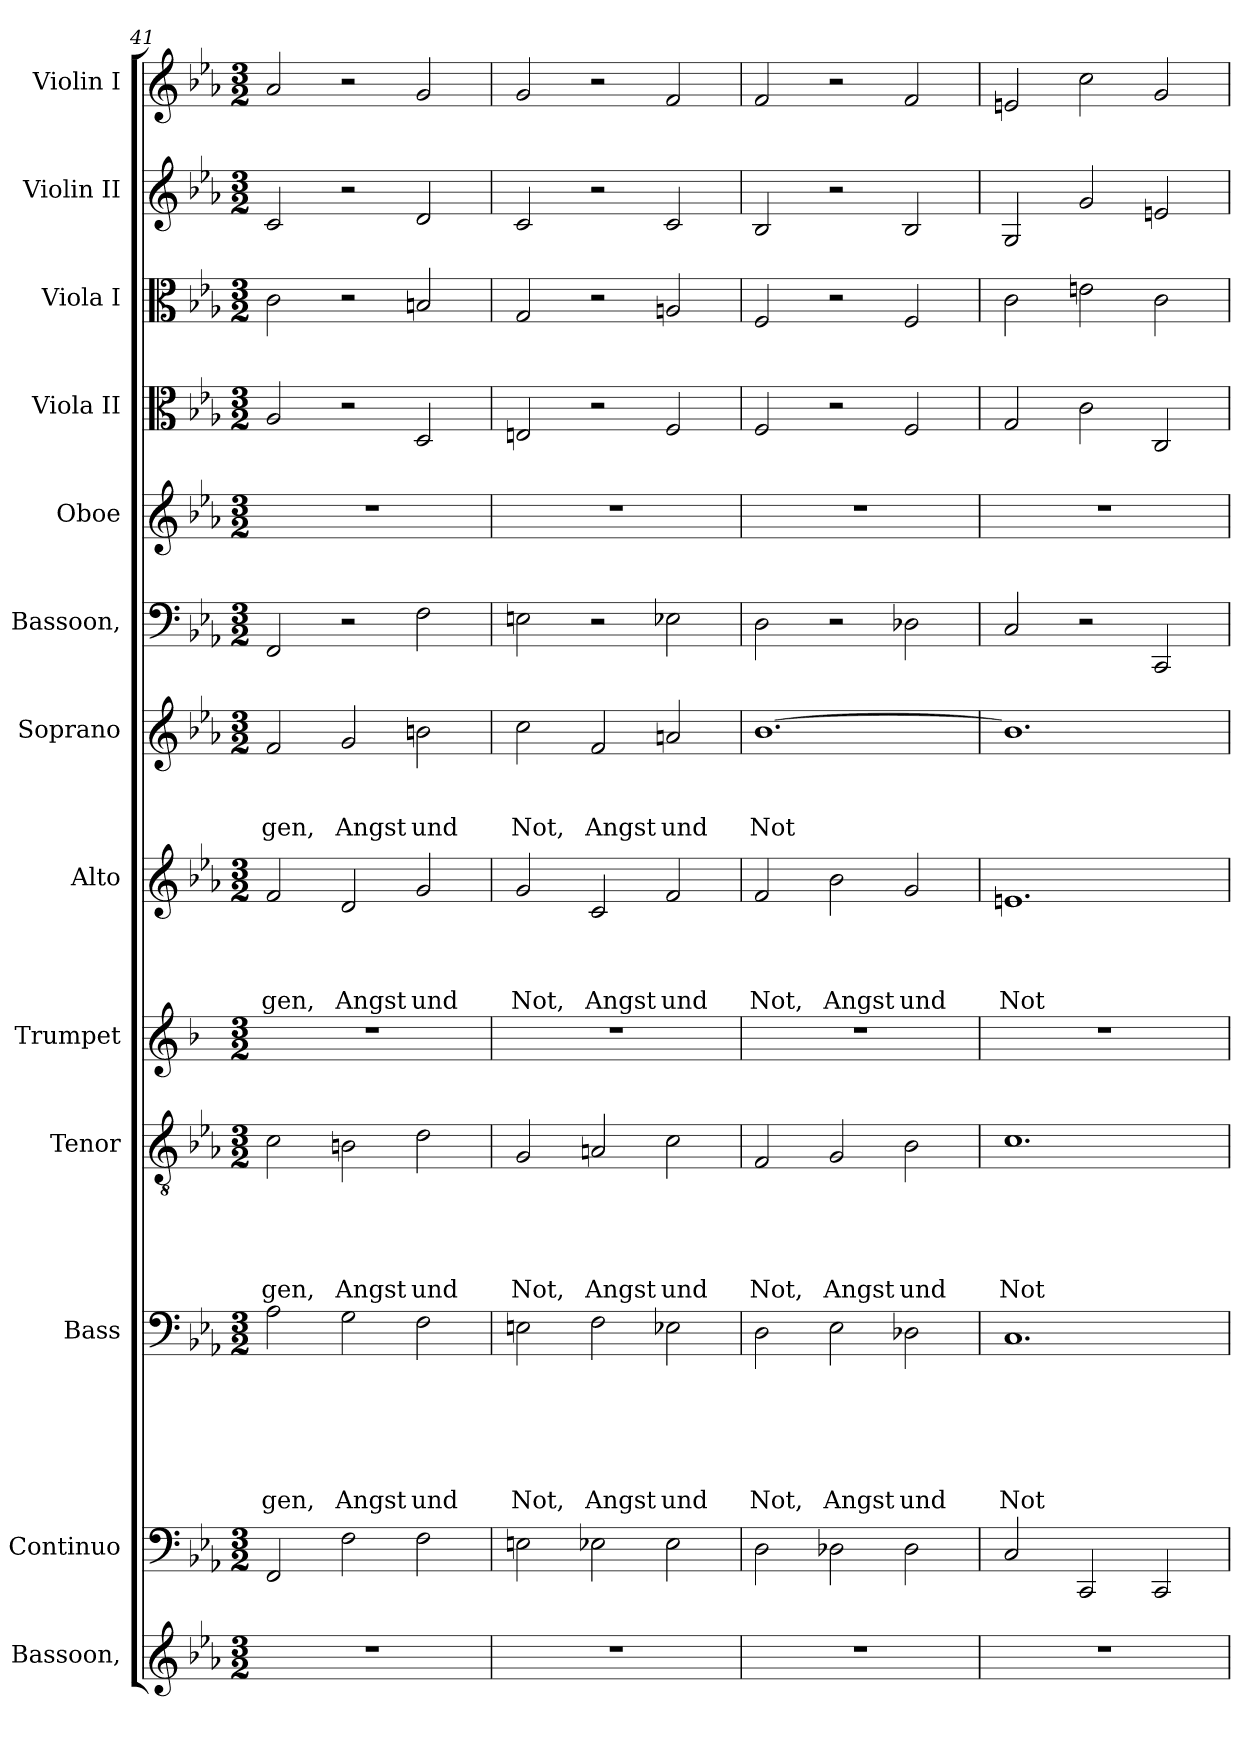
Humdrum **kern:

**kern	**kern	**kern	**text	**text	**text	**text	**text	**text	**kern	**text	**text	**text	**text	**text	**kern	**kern	**text	**text	**text	**text	**kern	**text	**text	**text	**kern	**kern	**kern	**kern	**kern	**kern
*part13	*part12	*part11	*part11	*part11	*part11	*part11	*part11	*part11	*part10	*part10	*part10	*part10	*part10	*part10	*part9	*part8	*part8	*part8	*part8	*part8	*part7	*part7	*part7	*part7	*part6	*part5	*part4	*part3	*part2	*part1
*staff13	*staff12	*staff11	*staff11	*staff11	*staff11	*staff11	*staff11	*staff11	*staff10	*staff10	*staff10	*staff10	*staff10	*staff10	*staff9	*staff8	*staff8	*staff8	*staff8	*staff8	*staff7	*staff7	*staff7	*staff7	*staff6	*staff5	*staff4	*staff3	*staff2	*staff1
*I"Bassoon,	*I"Continuo	*I"Bass	*	*	*	*	*	*	*I"Tenor	*	*	*	*	*	*I"Trumpet	*I"Alto	*	*	*	*	*I"Soprano	*	*	*	*I"Bassoon,	*I"Oboe	*I"Viola II	*I"Viola I	*I"Violin II	*I"Violin I
*I'Bsn	*I'Continuo	*	*	*	*	*	*	*	*I'Tenor	*	*	*	*	*	*I'Tpt	*I'Alto	*	*	*	*	*I'Soprano	*	*	*	*I'Bassoon	*I'Oboe	*I'Viola II	*I'Viola I	*I'Violin II	*I'Violin I
!!LO:PB:g=z
*clefG2	*clefF4	*clefF4	*	*	*	*	*	*	*clefGv2	*	*	*	*	*	*clefG2	*clefG2	*	*	*	*	*clefG2	*	*	*	*clefF4	*clefG2	*clefC3	*clefC3	*clefG2	*clefG2
*	*	*	*	*	*	*	*	*	*	*	*	*	*	*	*ITrd1c2	*	*	*	*	*	*	*	*	*	*	*	*	*	*	*
*k[b-e-a-]	*k[b-e-a-]	*k[b-e-a-]	*	*	*	*	*	*	*k[b-e-a-]	*	*	*	*	*	*k[b-e-a-]	*k[b-e-a-]	*	*	*	*	*k[b-e-a-]	*	*	*	*k[b-e-a-]	*k[b-e-a-]	*k[b-e-a-]	*k[b-e-a-]	*k[b-e-a-]	*k[b-e-a-]
*E-:	*E-:	*E-:	*	*	*	*	*	*	*E-:	*	*	*	*	*	*E-:	*E-:	*	*	*	*	*E-:	*	*	*	*E-:	*E-:	*E-:	*E-:	*E-:	*E-:
*M3/2	*M3/2	*M3/2	*	*	*	*	*	*	*M3/2	*	*	*	*	*	*M3/2	*M3/2	*	*	*	*	*M3/2	*	*	*	*M3/2	*M3/2	*M3/2	*M3/2	*M3/2	*M3/2
=41	=41	=41	=41	=41	=41	=41	=41	=41	=41	=41	=41	=41	=41	=41	=41	=41	=41	=41	=41	=41	=41	=41	=41	=41	=41	=41	=41	=41	=41	=41
!	!	!	!	!	!	!	!	!LO:LY:b	!	!	!	!	!	!LO:LY:b	!	!	!	!	!	!LO:LY:b	!	!	!	!LO:LY:b	!	!	!	!	!	!
1.r	2FF/	2A-\	.	.	.	.	.	-gen,	2c\	.	.	.	.	-gen,	1.r	2f/	.	.	.	-gen,	2f/	.	.	-gen,	2FF/	1.r	2A-/	2c\	2c/	2a-/
!	!	!	!	!	!	!	!	!LO:LY:b	!	!	!	!	!	!LO:LY:b	!	!	!	!	!	!LO:LY:b	!	!	!	!LO:LY:b	!	!	!	!	!	!
.	2F\	2G\	.	.	.	.	.	Angst	2Bn\	.	.	.	.	Angst	.	2d/	.	.	.	Angst	2g/	.	.	Angst	2r	.	2r	2r	2r	2r
!	!	!	!	!	!	!	!	!LO:LY:b	!	!	!	!	!	!LO:LY:b	!	!	!	!	!	!LO:LY:b	!	!	!	!LO:LY:b	!	!	!	!	!	!
.	2F\	2F\	.	.	.	.	.	und	2d\	.	.	.	.	und	.	2g/	.	.	.	und	2bn\	.	.	und	2F\	.	2D/	2Bn/	2d/	2g/
=42	=42	=42	=42	=42	=42	=42	=42	=42	=42	=42	=42	=42	=42	=42	=42	=42	=42	=42	=42	=42	=42	=42	=42	=42	=42	=42	=42	=42	=42	=42
!	!	!	!	!	!	!	!	!LO:LY:b	!	!	!	!	!	!LO:LY:b	!	!	!	!	!	!LO:LY:b	!	!	!	!LO:LY:b	!	!	!	!	!	!
1.r	2En\	2En\	.	.	.	.	.	Not,	2G/	.	.	.	.	Not,	1.r	2g/	.	.	.	Not,	2cc\	.	.	Not,	2En\	1.r	2En/	2G/	2c/	2g/
!	!	!	!	!	!	!	!	!LO:LY:b	!	!	!	!	!	!LO:LY:b	!	!	!	!	!	!LO:LY:b	!	!	!	!LO:LY:b	!	!	!	!	!	!
.	2E-X\	2F\	.	.	.	.	.	Angst	2An/	.	.	.	.	Angst	.	2c/	.	.	.	Angst	2f/	.	.	Angst	2r	.	2r	2r	2r	2r
!	!	!	!	!	!	!	!	!LO:LY:b	!	!	!	!	!	!LO:LY:b	!	!	!	!	!	!LO:LY:b	!	!	!	!LO:LY:b	!	!	!	!	!	!
.	2E-\	2E-X\	.	.	.	.	.	und	2c\	.	.	.	.	und	.	2f/	.	.	.	und	2an/	.	.	und	2E-X\	.	2F/	2An/	2c/	2f/
=43	=43	=43	=43	=43	=43	=43	=43	=43	=43	=43	=43	=43	=43	=43	=43	=43	=43	=43	=43	=43	=43	=43	=43	=43	=43	=43	=43	=43	=43	=43
!	!	!	!	!	!	!	!	!LO:LY:b	!	!	!	!	!	!LO:LY:b	!	!	!	!	!	!LO:LY:b	!	!	!	!LO:LY:b	!	!	!	!	!	!
1.r	2D\	2D\	.	.	.	.	.	Not,	2F/	.	.	.	.	Not,	1.r	2f/	.	.	.	Not,	[>1.b-	.	.	Not	2D\	1.r	2F/	2F/	2B-/	2f/
!	!	!	!	!	!	!	!	!LO:LY:b	!	!	!	!	!	!LO:LY:b	!	!	!	!	!	!LO:LY:b	!	!	!	!	!	!	!	!	!	!
.	2D-X\	2E-\	.	.	.	.	.	Angst	2G/	.	.	.	.	Angst	.	2b-\	.	.	.	Angst	.	.	.	.	2r	.	2r	2r	2r	2r
!	!	!	!	!	!	!	!	!LO:LY:b	!	!	!	!	!	!LO:LY:b	!	!	!	!	!	!LO:LY:b	!	!	!	!	!	!	!	!	!	!
.	2D-\	2D-X\	.	.	.	.	.	und	2B-\	.	.	.	.	und	.	2g/	.	.	.	und	.	.	.	.	2D-X\	.	2F/	2F/	2B-/	2f/
=44	=44	=44	=44	=44	=44	=44	=44	=44	=44	=44	=44	=44	=44	=44	=44	=44	=44	=44	=44	=44	=44	=44	=44	=44	=44	=44	=44	=44	=44	=44
!	!	!	!	!	!	!	!	!LO:LY:b	!	!	!	!	!	!LO:LY:b	!	!	!	!	!	!LO:LY:b	!	!	!	!	!	!	!	!	!	!
1.r	2C/	1.C	.	.	.	.	.	Not	1.c	.	.	.	.	Not	1.r	1.en	.	.	.	Not	1.b-]	.	.	.	2C/	1.r	2G/	2c\	2G/	2en/
.	2CC/	.	.	.	.	.	.	.	.	.	.	.	.	.	.	.	.	.	.	.	.	.	.	.	2r	.	2c\	2en\	2g/	2cc\
.	2CC/	.	.	.	.	.	.	.	.	.	.	.	.	.	.	.	.	.	.	.	.	.	.	.	2CC/	.	2C/	2c\	2en/	2g/
=	=	=	=	=	=	=	=	=	=	=	=	=	=	=	=	=	=	=	=	=	=	=	=	=	=	=	=	=	=	=
*-	*-	*-	*-	*-	*-	*-	*-	*-	*-	*-	*-	*-	*-	*-	*-	*-	*-	*-	*-	*-	*-	*-	*-	*-	*-	*-	*-	*-	*-	*-
